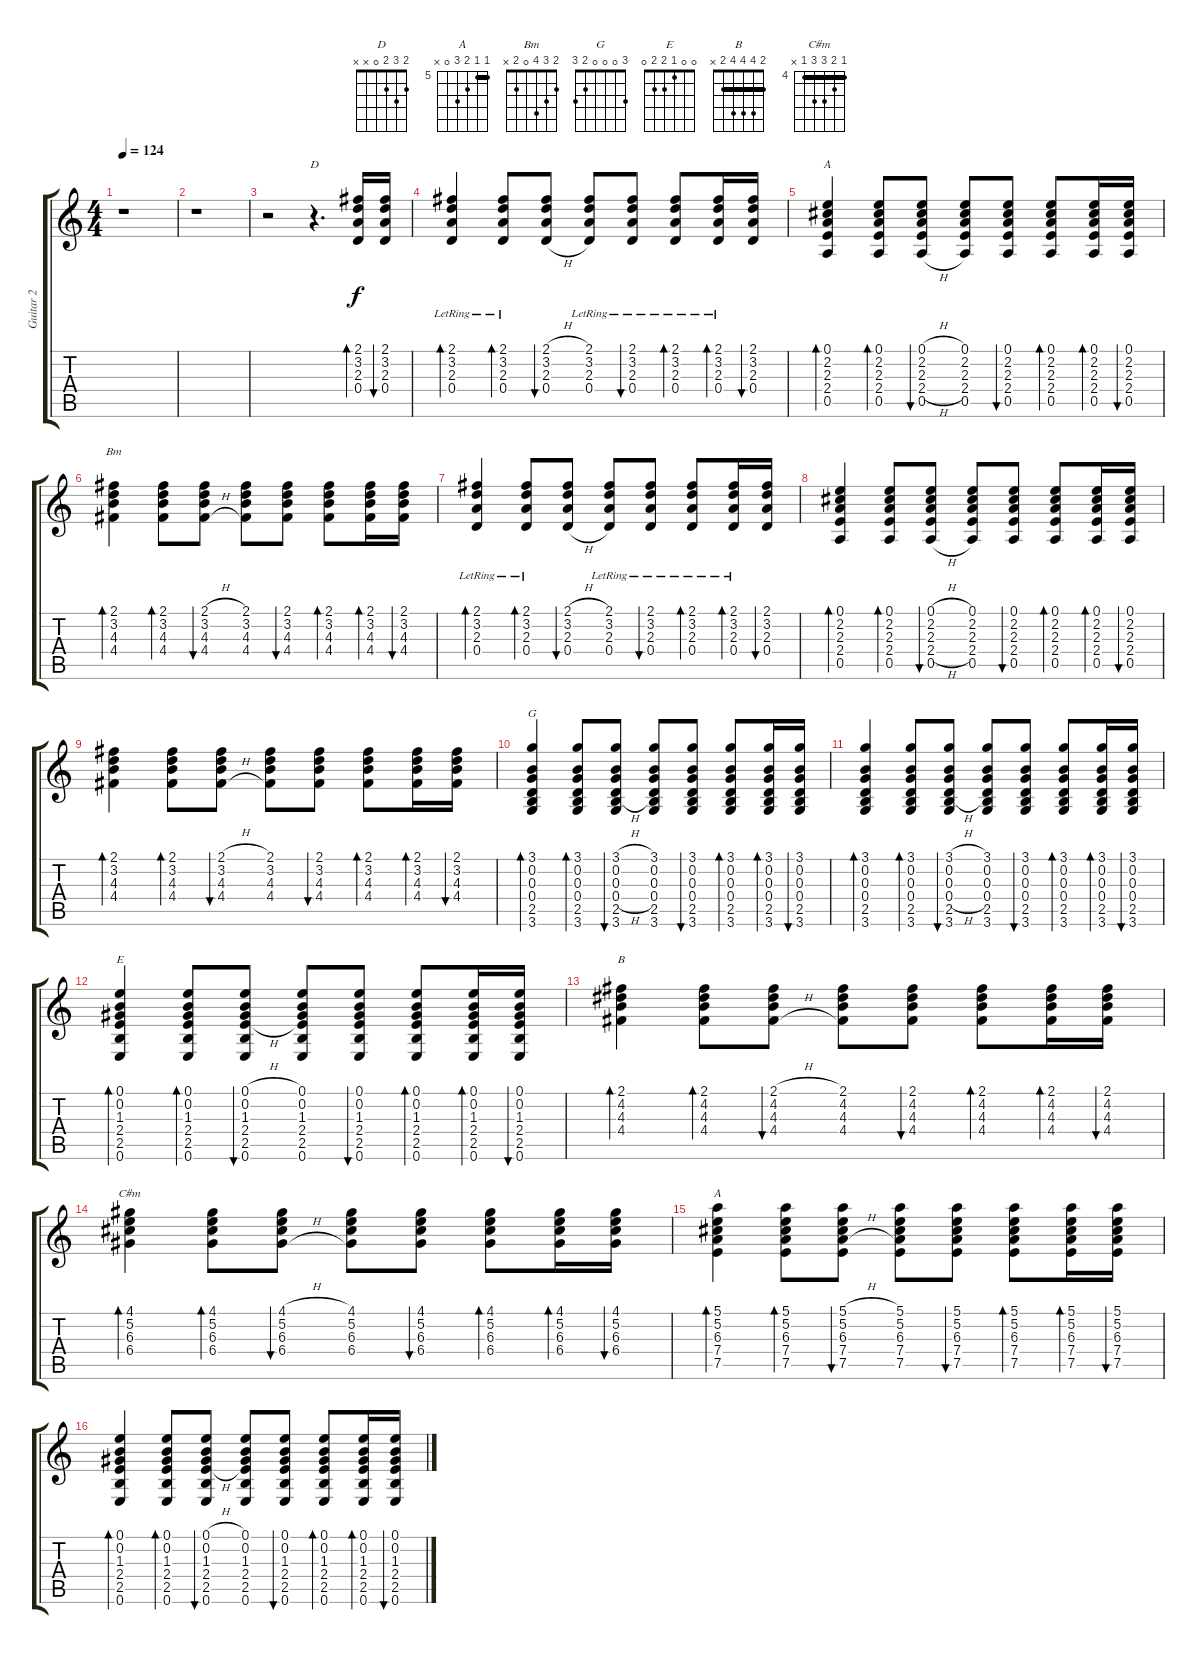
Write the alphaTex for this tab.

\track ("Guitar 2" "Guitar 2") {instrument acousticguitarsteel}
\staff {score tabs}
\tuning (E4 B3 G3 D3 A2 E2) {hide}
\chord ("D" 2 3 2 0 x x)
\chord ("A" 0 2 2 2 0 x)
\chord ("Bm" 2 3 4 0 2 x)
\chord ("G" 3 0 0 0 2 3)
\chord ("E" 0 0 1 2 2 0)
\chord ("B" 2 4 4 4 2 x) {barre 2}
\chord ("C#m" 4 5 6 6 4 x) {firstfret 4 barre 4}
\chord ("A" 5 5 6 7 0 x) {firstfret 5 barre 5}
\ts (4 4)
\tempo 124
\clef g2
\ks c
r.1{dy f} |
r.1 |
r.2 r.4{d ch "D"} (2.1 3.2 2.3 0.4).16{bd 60} (2.1 3.2 2.3 0.4).16{bu 60} |
(2.1{lr} 3.2 2.3{lr} 0.4{lr}).4{bd 60} (2.1{lr} 3.2{lr} 2.3{lr} 0.4{lr}).8{bd 60} (2.1{h} 3.2{h} 2.3{h} 0.4{h}).8{bu 60} (2.1{lr} 3.2{lr} 2.3{lr} 0.4{lr}).8 (2.1{lr} 3.2{lr} 2.3{lr} 0.4{lr}).8{bu 60} (2.1{lr} 3.2{lr} 2.3{lr} 0.4{lr}).8{bd 60} (2.1{lr} 3.2{lr} 2.3{lr} 0.4{lr}).16{bd 60} (2.1 3.2 2.3 0.4).16{bu 60} |
(0.1 2.2 2.3 2.4 0.5).4{bd 60 ch "A"} (0.1 2.2 2.3 2.4 0.5).8{bd 60} (0.1{h} 2.2{h} 2.3{h} 2.4{h} 0.5{h}).8{bu 60} (0.1 2.2 2.3 2.4 0.5).8 (0.1 2.2 2.3 2.4 0.5).8{bu 60} (0.1 2.2 2.3 2.4 0.5).8{bd 60} (0.1 2.2 2.3 2.4 0.5).16{bd 60} (0.1 2.2 2.3 2.4 0.5).16{bu 120} |
(2.1 3.2 4.3 4.4).4{bd 60 ch "Bm"} (2.1 3.2 4.3 4.4).8{bd 60} (2.1{h} 3.2{h} 4.3{h} 4.4{h}).8{bu 60} (2.1 3.2 4.3 4.4).8 (2.1 3.2 4.3 4.4).8{bu 60} (2.1 3.2 4.3 4.4).8{bd 60} (2.1 3.2 4.3 4.4).16{bd 60} (2.1 3.2 4.3 4.4).16{bu 60} |
(2.1{lr} 3.2 2.3{lr} 0.4{lr}).4{bd 60} (2.1{lr} 3.2{lr} 2.3{lr} 0.4{lr}).8{bd 60} (2.1{h} 3.2{h} 2.3{h} 0.4{h}).8{bu 60} (2.1{lr} 3.2{lr} 2.3{lr} 0.4{lr}).8 (2.1{lr} 3.2{lr} 2.3{lr} 0.4{lr}).8{bu 60} (2.1{lr} 3.2{lr} 2.3{lr} 0.4{lr}).8{bd 60} (2.1{lr} 3.2{lr} 2.3{lr} 0.4{lr}).16{bd 60} (2.1 3.2 2.3 0.4).16{bu 60} |
(0.1 2.2 2.3 2.4 0.5).4{bd 60} (0.1 2.2 2.3 2.4 0.5).8{bd 60} (0.1{h} 2.2{h} 2.3{h} 2.4{h} 0.5{h}).8{bu 60} (0.1 2.2 2.3 2.4 0.5).8 (0.1 2.2 2.3 2.4 0.5).8{bu 60} (0.1 2.2 2.3 2.4 0.5).8{bd 60} (0.1 2.2 2.3 2.4 0.5).16{bd 60} (0.1 2.2 2.3 2.4 0.5).16{bu 120} |
(2.1 3.2 4.3 4.4).4{bd 60} (2.1 3.2 4.3 4.4).8{bd 60} (2.1{h} 3.2{h} 4.3{h} 4.4{h}).8{bu 60} (2.1 3.2 4.3 4.4).8 (2.1 3.2 4.3 4.4).8{bu 60} (2.1 3.2 4.3 4.4).8{bd 60} (2.1 3.2 4.3 4.4).16{bd 60} (2.1 3.2 4.3 4.4).16{bu 60} |
(3.1 0.2 0.3 0.4 2.5 3.6).4{bd 60 ch "G"} (3.1 0.2 0.3 0.4 2.5 3.6).8{bd 60} (3.1{h} 0.2{h} 0.3{h} 0.4{h} 2.5{h} 3.6).8{bu 60} (3.1 0.2 0.3 0.4 2.5 3.6).8 (3.1 0.2 0.3 0.4 2.5 3.6).8{bu 60} (3.1 0.2 0.3 0.4 2.5 3.6).8{bd 60} (3.1 0.2 0.3 0.4 2.5 3.6).16{bd 60} (3.1 0.2 0.3 0.4 2.5 3.6).16{bu 60} |
(3.1 0.2 0.3 0.4 2.5 3.6).4{bd 60} (3.1 0.2 0.3 0.4 2.5 3.6).8{bd 60} (3.1{h} 0.2{h} 0.3{h} 0.4{h} 2.5{h} 3.6).8{bu 60} (3.1 0.2 0.3 0.4 2.5 3.6).8 (3.1 0.2 0.3 0.4 2.5 3.6).8{bu 60} (3.1 0.2 0.3 0.4 2.5 3.6).8{bd 60} (3.1 0.2 0.3 0.4 2.5 3.6).16{bd 60} (3.1 0.2 0.3 0.4 2.5 3.6).16{bu 60} |
(0.1 0.2 1.3 2.4 2.5 0.6).4{bd 60 ch "E"} (0.1 0.2 1.3 2.4 2.5 0.6).8{bd 60} (0.1{h} 0.2{h} 1.3{h} 2.4{h} 2.5 0.6).8{bu 60} (0.1 0.2 1.3 2.4 2.5 0.6).8 (0.1 0.2 1.3 2.4 2.5 0.6).8{bu 60} (0.1 0.2 1.3 2.4 2.5 0.6).8{bd 60} (0.1 0.2 1.3 2.4 2.5 0.6).16{bd 60} (0.1 0.2 1.3 2.4 2.5 0.6).16{bu 60} |
(2.1 4.2 4.3 4.4).4{bd 60 ch "B"} (2.1 4.2 4.3 4.4).8{bd 60} (2.1{h} 4.2{h} 4.3{h} 4.4{h}).8{bu 60} (2.1 4.2 4.3 4.4).8 (2.1 4.2 4.3 4.4).8{bu 60} (2.1 4.2 4.3 4.4).8{bd 60} (2.1 4.2 4.3 4.4).16{bd 60} (2.1 4.2 4.3 4.4).16{bu 60} |
(4.1 5.2 6.3 6.4).4{bd 60 ch "C#m"} (4.1 5.2 6.3 6.4).8{bd 60} (4.1{h} 5.2{h} 6.3{h} 6.4{h}).8{bu 60} (4.1 5.2 6.3 6.4).8 (4.1 5.2 6.3 6.4).8{bu 60} (4.1 5.2 6.3 6.4).8{bd 60} (4.1 5.2 6.3 6.4).16{bd 60} (4.1 5.2 6.3 6.4).16{bu 60} |
(5.1 5.2 6.3 7.4 7.5).4{bd 60 ch "A"} (5.1 5.2 6.3 7.4 7.5).8{bd 60} (5.1{h} 5.2{h} 6.3{h} 7.4{h} 7.5).8{bu 60} (5.1 5.2 6.3 7.4 7.5).8 (5.1 5.2 6.3 7.4 7.5).8{bu 60} (5.1 5.2 6.3 7.4 7.5).8{bd 60} (5.1 5.2 6.3 7.4 7.5).16{bd 60} (5.1 5.2 6.3 7.4 7.5).16{bu 60} |
(0.1 0.2 1.3 2.4 2.5 0.6).4{bd 60} (0.1 0.2 1.3 2.4 2.5 0.6).8{bd 60} (0.1{h} 0.2{h} 1.3{h} 2.4{h} 2.5 0.6).8{bu 60} (0.1 0.2 1.3 2.4 2.5 0.6).8 (0.1 0.2 1.3 2.4 2.5 0.6).8{bu 60} (0.1 0.2 1.3 2.4 2.5 0.6).8{bd 60} (0.1 0.2 1.3 2.4 2.5 0.6).16{bd 60} (0.1 0.2 1.3 2.4 2.5 0.6).16{bu 60}
